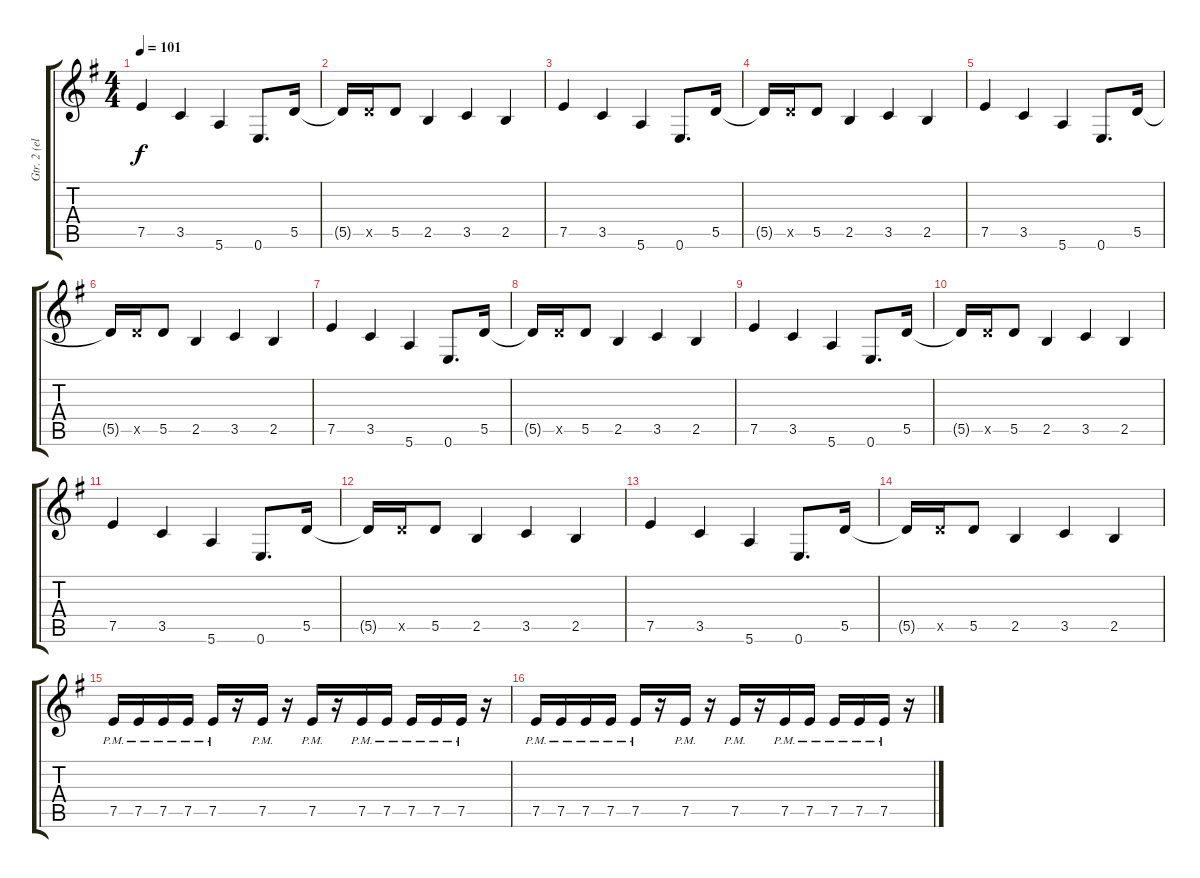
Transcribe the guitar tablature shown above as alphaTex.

\track ("Gtr. 2 (elec.)" "Gtr. 2 (el") {mute instrument distortionguitar}
\staff {score tabs}
\tuning (E4 B3 G3 D3 A2 E2) {hide}
\ts (4 4)
\tempo 101
\clef g2
\ks eminor
7.5.4{dy f} 3.5.4 5.6.4 0.6.8{d} 5.5.16 |
5.5{t}.16 5.5{x}.16 5.5.8 2.5.4 3.5.4 2.5.4 |
7.5.4 3.5.4 5.6.4 0.6.8{d} 5.5.16 |
5.5{t}.16 5.5{x}.16 5.5.8 2.5.4 3.5.4 2.5.4 |
7.5.4 3.5.4 5.6.4 0.6.8{d} 5.5.16 |
5.5{t}.16 5.5{x}.16 5.5.8 2.5.4 3.5.4 2.5.4 |
7.5.4{volume 16 balance 8} 3.5.4 5.6.4 0.6.8{d} 5.5.16 |
5.5{t}.16 5.5{x}.16 5.5.8 2.5.4 3.5.4 2.5.4 |
7.5.4 3.5.4 5.6.4 0.6.8{d} 5.5.16 |
5.5{t}.16 5.5{x}.16 5.5.8 2.5.4 3.5.4 2.5.4 |
7.5.4 3.5.4 5.6.4 0.6.8{d} 5.5.16 |
5.5{t}.16 5.5{x}.16 5.5.8 2.5.4 3.5.4 2.5.4 |
7.5.4 3.5.4 5.6.4 0.6.8{d} 5.5.16 |
5.5{t}.16 5.5{x}.16 5.5.8 2.5.4 3.5.4 2.5.4 |
7.5{pm}.16{volume 13 balance 8} 7.5{pm}.16 7.5{pm}.16 7.5{pm}.16 7.5{pm}.16 r.16 7.5{pm}.16 r.16 7.5{pm}.16 r.16 7.5{pm}.16 7.5{pm}.16 7.5{pm}.16 7.5{pm}.16 7.5{pm}.16 r.16 |
7.5{pm}.16 7.5{pm}.16 7.5{pm}.16 7.5{pm}.16 7.5{pm}.16 r.16 7.5{pm}.16 r.16 7.5{pm}.16 r.16 7.5{pm}.16 7.5{pm}.16 7.5{pm}.16 7.5{pm}.16 7.5{pm}.16 r.16
